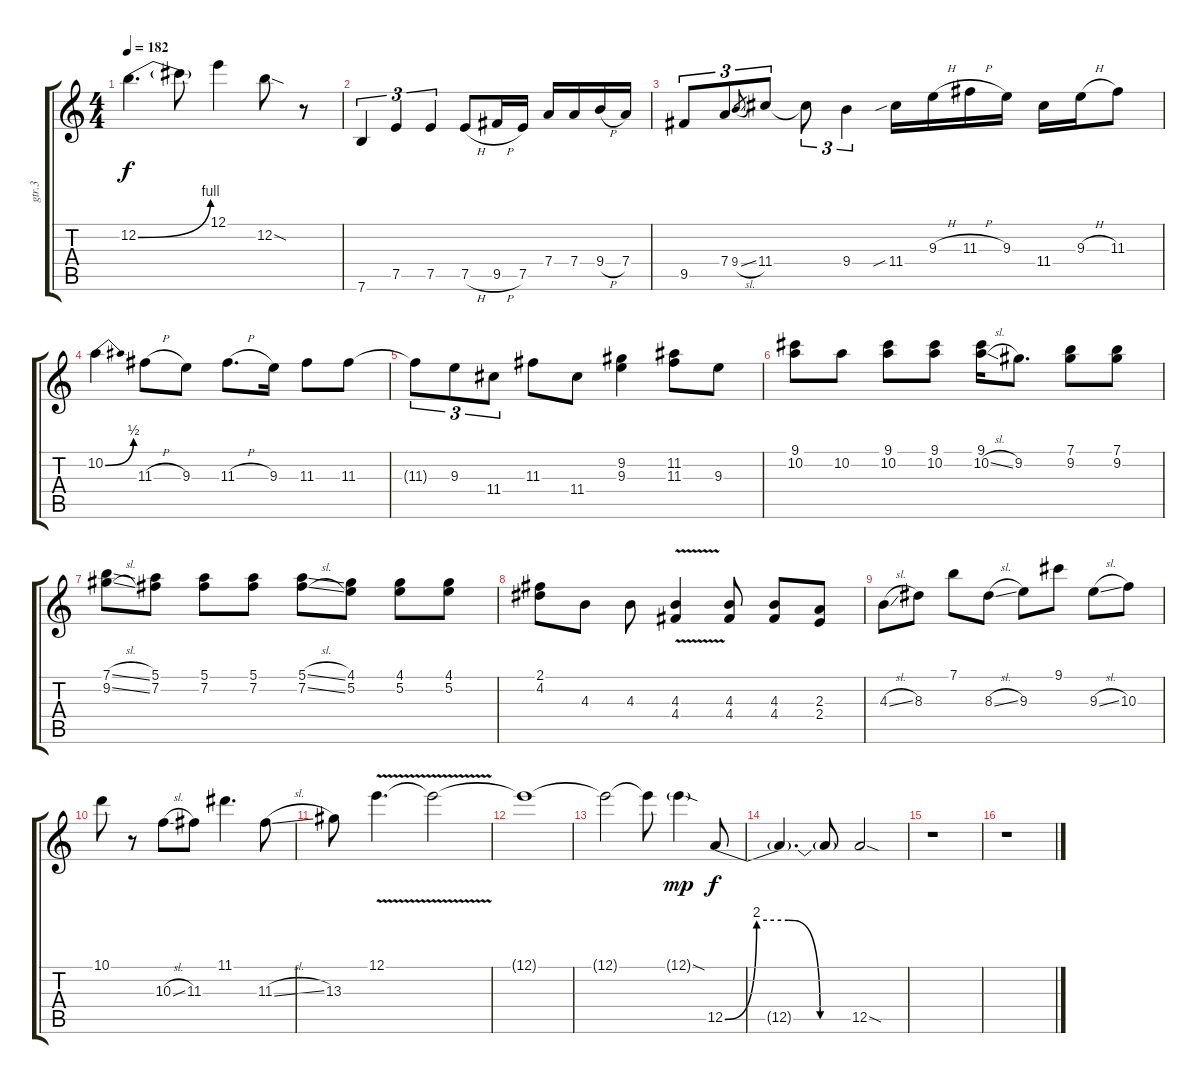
\track ("gtr.3" "gtr.3") {instrument distortionguitar}
\staff {score tabs}
\tuning (E4 B3 G3 D3 A2 E2) {hide}
\ts (4 4)
\tempo 182
\clef g2
\ks c
12.2{be (bend 0 0 60 4)}.4{d dy f} 12.2{t}.8 12.1.4 12.2{sod}.8 r.8 |
7.6.4{tu (3 2)} 7.5.4{tu (3 2)} 7.5.4{tu (3 2)} 7.5{h}.8 9.5{h}.16 7.5.16 7.4.16 7.4.16 9.4{h}.16 7.4.16 |
9.5.8{tu (3 2)} 7.4.8{tu (3 2)} 9.4{sl}.8{gr} 11.4.8{tu (3 2)} 11.4{t}.8{tu (3 2)} 9.4.4{tu (3 2)} 11.4{sib}.16 9.3{h}.16 11.3{h}.16 9.3.16 11.4.16 9.3{h}.16 11.3.8 |
10.2{be (bend 0 0 60 2)}.4 11.3{h}.8 9.3.8 11.3{h}.8{d} 9.3.16 11.3.8 11.3.8 |
11.3{t}.8{tu (3 2)} 9.3.8{tu (3 2)} 11.4.8{tu (3 2)} 11.3.8 11.4.8 (9.2 9.3).4 (11.2 11.3).8 9.3.8 |
(9.1 10.2).8 10.2.8 (9.1 10.2).8 (9.1 10.2).8 (9.1 10.2{sl}).16 9.2.8{d} (7.1 9.2).8 (7.1 9.2).8 |
(7.1{sl} 9.2{sl}).8 (5.1 7.2).8 (5.1 7.2).8 (5.1 7.2).8 (5.1{sl} 7.2{sl}).8 (4.1 5.2).8 (4.1 5.2).8 (4.1 5.2).8 |
(2.1 4.2).8 4.3.8 4.3.8 (4.3{v} 4.4{v}).4 (4.3 4.4).8 (4.3 4.4).8 (2.3 2.4).8 |
4.3{sl}.8 8.3.8 7.1.8 8.3{sl}.8 9.3.8 9.1.8 9.3{sl}.8 10.3.8 |
10.1.8 r.8 10.3{sl}.8 11.3.8 11.1.4{d} 11.3{sl}.8 |
13.3.8 12.1{v}.4{d} 12.1{t}.2 |
12.1{t}.1 |
12.1{t}.2 12.1{t}.8 12.1{sod g}.4{dy mp} 12.5{be (custom 0 0 15 8 30 8 45 0 60 0)}.8{dy f} |
12.5{t}.4{d} 12.5{t}.8 12.5{sod}.2 |
r.1 |
r.1
